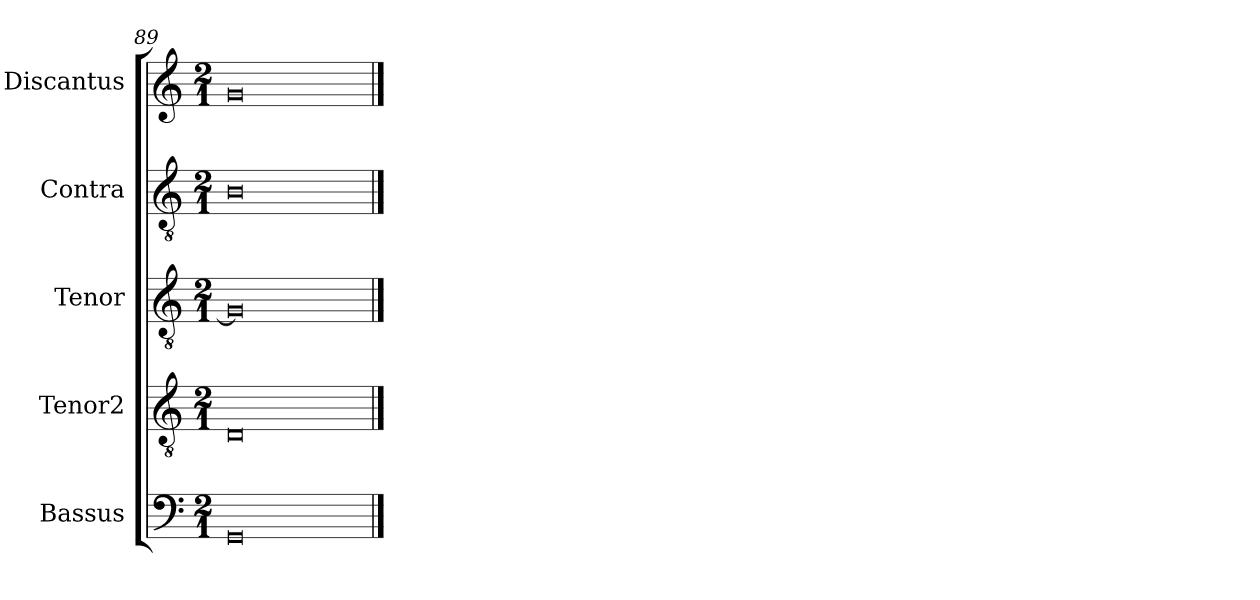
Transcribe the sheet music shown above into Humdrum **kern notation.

**kern	**kern	**kern	**kern	**kern
*part5	*part4	*part3	*part2	*part1
*staff5	*staff4	*staff3	*staff2	*staff1
*I"Bassus	*I"Tenor2	*I"Tenor	*I"Contra	*I"Discantus
*I'B	*I'T2	*I'T	*I'C	*I'D
*clefF4	*clefGv2	*clefGv2	*clefGv2	*clefG2
*k[]	*k[]	*k[]	*k[]	*k[]
*M2/1	*M2/1	*M2/1	*M2/1	*M2/1
=89	=89	=89	=89	=89
0GG	0D	0G]	0B	0g
==	==	==	==	==
*-	*-	*-	*-	*-
